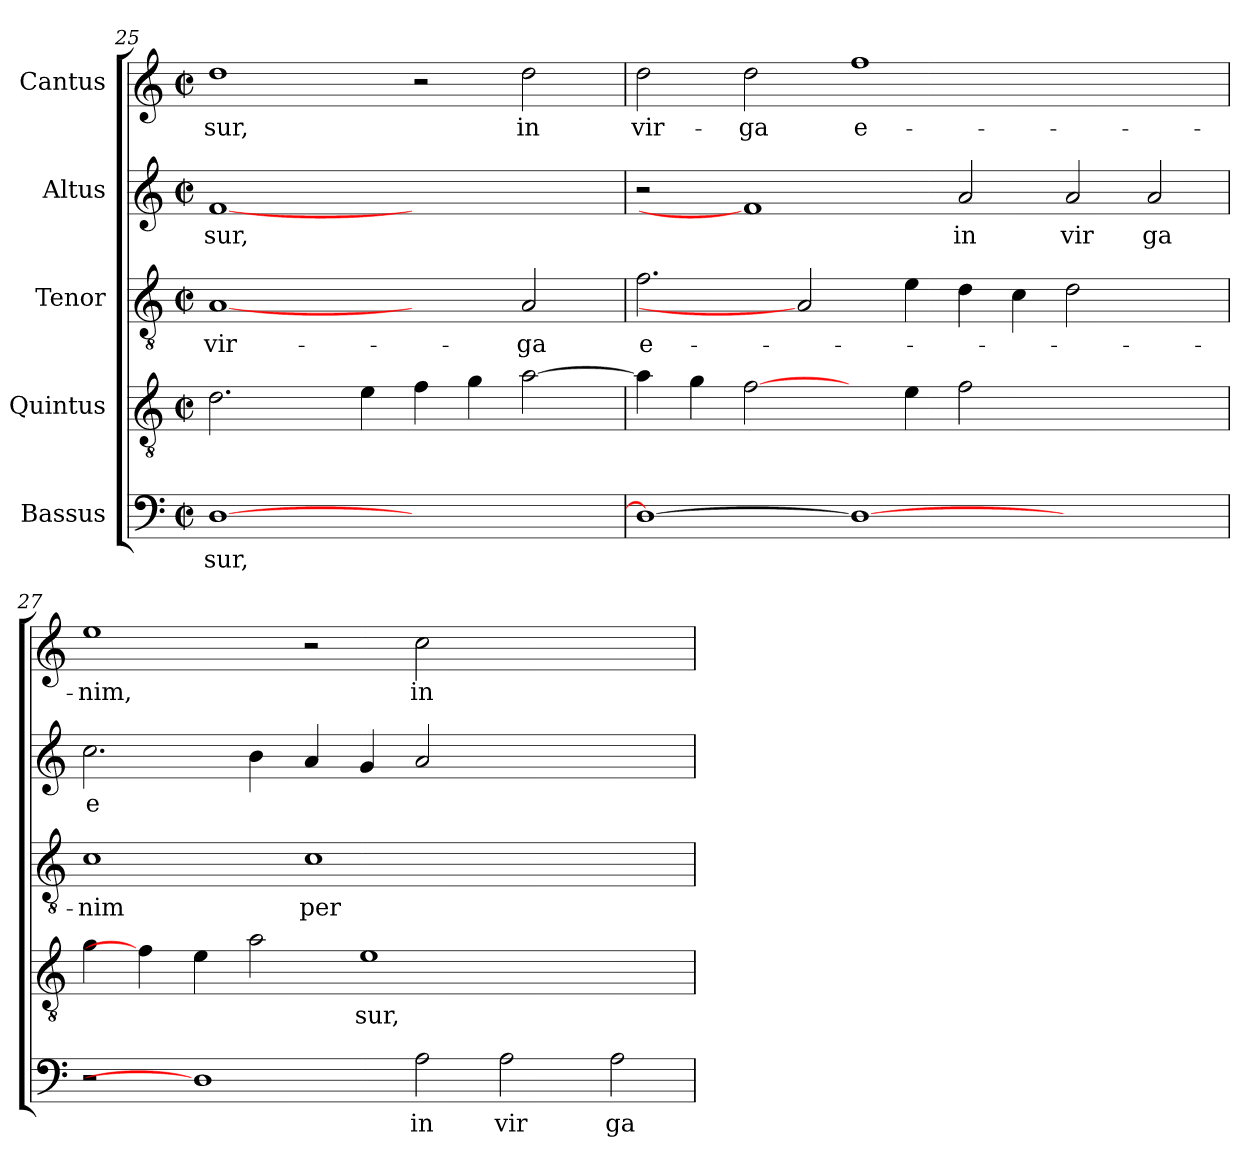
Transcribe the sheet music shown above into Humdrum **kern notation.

**kern	**text	**kern	**text	**kern	**text	**kern	**text	**kern	**text
*part5	*part5	*part4	*part4	*part3	*part3	*part2	*part2	*part1	*part1
*staff5	*staff5	*staff4	*staff4	*staff3	*staff3	*staff2	*staff2	*staff1	*staff1
*I"Bassus	*	*I"Quintus	*	*I"Tenor	*	*I"Altus	*	*I"Cantus	*
!!LO:LB:g=z
*clefF4	*	*clefGv2	*	*clefGv2	*	*clefG2	*	*clefG2	*
*M2/2	*	*M2/2	*	*M2/2	*	*M2/2	*	*M2/2	*
*met(c|)	*	*met(c|)	*	*met(c|)	*	*met(c|)	*	*met(c|)	*
=25	=25	=25	=25	=25	=25	=25	=25	=25	=25
!	!LO:LY:b	!	!	!	!LO:LY:b:cj	!	!LO:LY:b:cj	!	!LO:LY:b:cj
*	*	*^	*	*	*	*	*	*	*
[>1D	sur,	2.d\	2ryy	.	[1A	vir-	[1f	sur,	1dd	-sur,
.	.	.	8ryy	.	.	.	.	.	.	.
.	.	.	1ryy	.	.	.	.	.	.	.
.	.	4e\	.	.	.	.	.	.	.	.
1ryy	.	4f\	.	.	2ryy	.	1ryy	.	2r	.
.	.	4g\	.	.	.	.	.	.	.	.
!	!	!	!	!	!	!LO:LY:b:cj	!	!	!	!LO:LY:b:cj
.	.	[>2a\	.	.	2A/	-ga	.	.	2dd\	in
.	.	.	4.ryy	.	.	.	.	.	.	.
=26	=26	=26	=26	=26	=26	=26	=26	=26	=26	=26
!	!	!	!	!	!	!LO:LY:b:cj	!	!	!	!LO:LY:b:cj
*	*	*v	*v	*	*	*	*	*	*	*
1D_	.	4a\]	.	2.f\	e-	2r	.	2dd\	vir-
.	.	4g\	.	.	.	.	.	.	.
!	!	!	!	!	!	!	!	!	!LO:LY:b:cj
.	.	[2f\	.	.	.	1f]	.	2dd\	-ga
.	.	.	.	2A]	.	.	.	.	.
!	!	!	!	!	!	!	!	!	!LO:LY:b:cj
1D_	.	4ryy	.	.	.	.	.	1ff	e-
.	.	4e\	.	4e\	.	.	.	.	.
!	!	!	!	!	!	!	!LO:LY:b:cj	!	!
.	.	2f\	.	4d\	.	2a/	in	.	.
.	.	.	.	4c\	.	.	.	.	.
!	!	!	!	!	!	!	!LO:LY:b:cj	!	!
1ryy	.	1ryy	.	2d\	.	2a/	vir	1ryy	.
!	!	!	!	!	!	!	!LO:LY:b:cj	!	!
.	.	.	.	2ryy	.	2a/	ga	.	.
=27	=27	=27	=27	=27	=27	=27	=27	=27	=27
!	!	!	!	!	!LO:LY:b:cj	!	!LO:LY:b:cj	!	!LO:LY:b:cj
2r	.	4g\	.	1c	-nim	2.cc\	e	1ee	-nim,
.	.	4f\]	.	.	.	.	.	.	.
1D]	.	4e\	.	.	.	.	.	.	.
.	.	2a\	.	.	.	4b\	.	.	.
!	!	!	!	!	!LO:LY:b:cj	!	!	!	!
.	.	.	.	1c	per-	4a/	.	2r	.
!	!	!	!LO:LY:b:cj	!	!	!	!	!	!
.	.	1e	sur,	.	.	4g/	.	.	.
!	!LO:LY:b:cj	!	!	!	!	!	!	!	!LO:LY:b:cj
2A\	in	.	.	.	.	2a/	.	2cc\	in
!	!LO:LY:b:cj	!	!	!	!	!	!	!	!
2A\	vir	.	.	1ryy	.	1ryy	.	1ryy	.
.	.	2.ryy	.	.	.	.	.	.	.
!	!LO:LY:b:cj	!	!	!	!	!	!	!	!
2A\	ga	.	.	.	.	.	.	.	.
=	=	=	=	=	=	=	=	=	=
*-	*-	*-	*-	*-	*-	*-	*-	*-	*-
